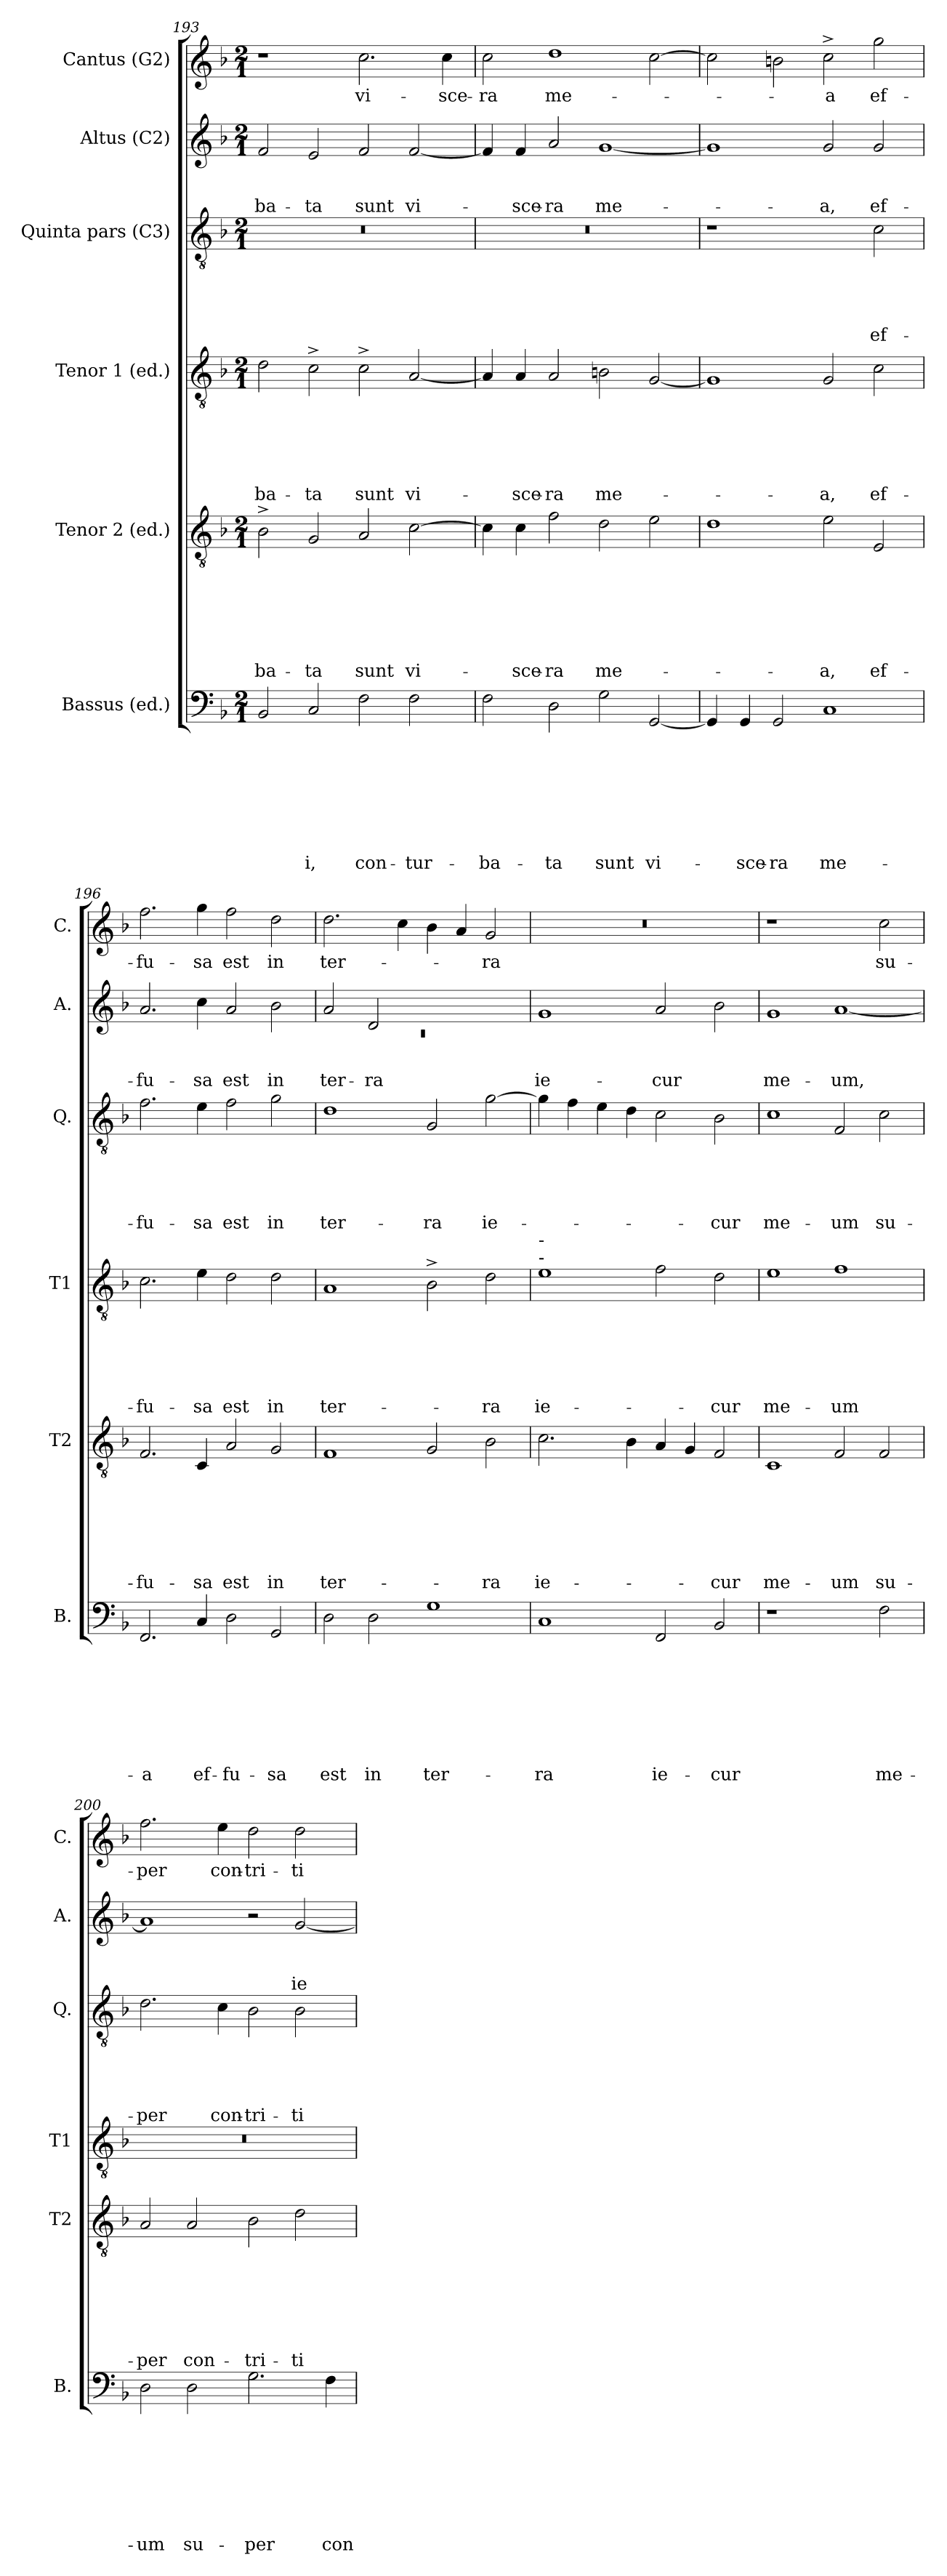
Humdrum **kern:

**kern	**text	**text	**text	**text	**text	**text	**text	**text	**kern	**text	**text	**text	**text	**text	**text	**text	**kern	**text	**text	**text	**text	**text	**text	**kern	**text	**text	**text	**text	**text	**kern	**text	**text	**text	**kern	**text
*part6	*part6	*part6	*part6	*part6	*part6	*part6	*part6	*part6	*part5	*part5	*part5	*part5	*part5	*part5	*part5	*part5	*part4	*part4	*part4	*part4	*part4	*part4	*part4	*part3	*part3	*part3	*part3	*part3	*part3	*part2	*part2	*part2	*part2	*part1	*part1
*staff6	*staff6	*staff6	*staff6	*staff6	*staff6	*staff6	*staff6	*staff6	*staff5	*staff5	*staff5	*staff5	*staff5	*staff5	*staff5	*staff5	*staff4	*staff4	*staff4	*staff4	*staff4	*staff4	*staff4	*staff3	*staff3	*staff3	*staff3	*staff3	*staff3	*staff2	*staff2	*staff2	*staff2	*staff1	*staff1
*I"Bassus (ed.)	*	*	*	*	*	*	*	*	*I"Tenor 2 (ed.)	*	*	*	*	*	*	*	*I"Tenor 1 (ed.)	*	*	*	*	*	*	*I"Quinta pars (C3)	*	*	*	*	*	*I"Altus (C2)	*	*	*	*I"Cantus (G2)	*
*I'B.	*	*	*	*	*	*	*	*	*I'T2	*	*	*	*	*	*	*	*I'T1	*	*	*	*	*	*	*I'Q.	*	*	*	*	*	*I'A.	*	*	*	*I'C.	*
!!LO:LB:g=z
*clefF4	*	*	*	*	*	*	*	*	*clefGv2	*	*	*	*	*	*	*	*clefGv2	*	*	*	*	*	*	*clefGv2	*	*	*	*	*	*clefG2	*	*	*	*clefG2	*
*k[b-]	*	*	*	*	*	*	*	*	*k[b-]	*	*	*	*	*	*	*	*k[b-]	*	*	*	*	*	*	*k[b-]	*	*	*	*	*	*k[b-]	*	*	*	*k[b-]	*
*F:	*	*	*	*	*	*	*	*	*F:	*	*	*	*	*	*	*	*F:	*	*	*	*	*	*	*F:	*	*	*	*	*	*F:	*	*	*	*F:	*
*M2/1	*	*	*	*	*	*	*	*	*M2/1	*	*	*	*	*	*	*	*M2/1	*	*	*	*	*	*	*M2/1	*	*	*	*	*	*M2/1	*	*	*	*M2/1	*
=193	=193	=193	=193	=193	=193	=193	=193	=193	=193	=193	=193	=193	=193	=193	=193	=193	=193	=193	=193	=193	=193	=193	=193	=193	=193	=193	=193	=193	=193	=193	=193	=193	=193	=193	=193
!	!	!	!	!	!	!	!	!	!	!	!	!	!	!	!	!LO:LY:b	!	!	!	!	!	!	!LO:LY:b	!	!	!	!	!	!	!	!	!	!LO:LY:b	!	!
2BB-/	.	.	.	.	.	.	.	.	2B-^>\	.	.	.	.	.	.	-ba-	2d\	.	.	.	.	.	ba-	0r	.	.	.	.	.	2f/	.	.	-ba-	1r	.
!	!	!	!	!	!	!	!	!LO:LY:b	!	!	!	!	!	!	!	!LO:LY:b	!	!	!	!	!	!	!LO:LY:b	!	!	!	!	!	!	!	!	!	!LO:LY:b	!	!
2C/	.	.	.	.	.	.	.	-i,	2G/	.	.	.	.	.	.	-ta	2c^>\	.	.	.	.	.	-ta	.	.	.	.	.	.	2e/	.	.	-ta	.	.
!	!	!	!	!	!	!	!	!LO:LY:b	!	!	!	!	!	!	!	!LO:LY:b	!	!	!	!	!	!	!LO:LY:b	!	!	!	!	!	!	!	!	!	!LO:LY:b	!	!LO:LY:b
2F\	.	.	.	.	.	.	.	con-	2A/	.	.	.	.	.	.	sunt	2c^>\	.	.	.	.	.	sunt	.	.	.	.	.	.	2f/	.	.	sunt	2.cc\	vi-
!	!	!	!	!	!	!	!	!LO:LY:b	!	!	!	!	!	!	!	!LO:LY:b	!	!	!	!	!	!	!LO:LY:b	!	!	!	!	!	!	!	!	!	!LO:LY:b	!	!
2F\	.	.	.	.	.	.	.	-tur-	[>2c\	.	.	.	.	.	.	vi-	[<2A/	.	.	.	.	.	vi-	.	.	.	.	.	.	[<2f/	.	.	vi-	.	.
!	!	!	!	!	!	!	!	!	!	!	!	!	!	!	!	!	!	!	!	!	!	!	!	!	!	!	!	!	!	!	!	!	!	!	!LO:LY:b
.	.	.	.	.	.	.	.	.	.	.	.	.	.	.	.	.	.	.	.	.	.	.	.	.	.	.	.	.	.	.	.	.	.	4cc\	-sce-
=194	=194	=194	=194	=194	=194	=194	=194	=194	=194	=194	=194	=194	=194	=194	=194	=194	=194	=194	=194	=194	=194	=194	=194	=194	=194	=194	=194	=194	=194	=194	=194	=194	=194	=194	=194
!	!	!	!	!	!	!	!	!LO:LY:b	!	!	!	!	!	!	!	!	!	!	!	!	!	!	!	!	!	!	!	!	!	!	!	!	!	!	!LO:LY:b
2F\	.	.	.	.	.	.	.	-ba-	4c\]	.	.	.	.	.	.	.	4A/]	.	.	.	.	.	.	0r	.	.	.	.	.	4f/]	.	.	.	2cc\	-ra
!	!	!	!	!	!	!	!	!	!	!	!	!	!	!	!	!LO:LY:b	!	!	!	!	!	!	!LO:LY:b	!	!	!	!	!	!	!	!	!	!LO:LY:b	!	!
.	.	.	.	.	.	.	.	.	4c\	.	.	.	.	.	.	-sce-	4A/	.	.	.	.	.	-sce-	.	.	.	.	.	.	4f/	.	.	-sce-	.	.
!	!	!	!	!	!	!	!	!LO:LY:b	!	!	!	!	!	!	!	!LO:LY:b:rj	!	!	!	!	!	!	!LO:LY:b	!	!	!	!	!	!	!	!	!	!LO:LY:b:rj	!	!LO:LY:b
2D\	.	.	.	.	.	.	.	-ta	2f\	.	.	.	.	.	.	-ra	2A/	.	.	.	.	.	-ra	.	.	.	.	.	.	2a/	.	.	-ra	1dd	me-
!	!	!	!	!	!	!	!	!LO:LY:b	!	!	!	!	!	!	!	!LO:LY:b	!	!	!	!	!	!	!LO:LY:b	!	!	!	!	!	!	!	!	!	!LO:LY:b	!	!
2G\	.	.	.	.	.	.	.	sunt	2d\	.	.	.	.	.	.	me-	2Bn\	.	.	.	.	.	me-	.	.	.	.	.	.	[<1g	.	.	me-	.	.
!	!	!	!	!	!	!	!	!LO:LY:b	!	!	!	!	!	!	!	!	!	!	!	!	!	!	!	!	!	!	!	!	!	!	!	!	!	!	!
[<2GG/	.	.	.	.	.	.	.	vi-	2e\	.	.	.	.	.	.	.	[<2G/	.	.	.	.	.	.	.	.	.	.	.	.	.	.	.	.	[>2cc\	.
=195	=195	=195	=195	=195	=195	=195	=195	=195	=195	=195	=195	=195	=195	=195	=195	=195	=195	=195	=195	=195	=195	=195	=195	=195	=195	=195	=195	=195	=195	=195	=195	=195	=195	=195	=195
4GG/]	.	.	.	.	.	.	.	.	1d	.	.	.	.	.	.	.	1G]	.	.	.	.	.	.	1r	.	.	.	.	.	1g]	.	.	.	2cc\]	.
!	!	!	!	!	!	!	!	!LO:LY:b	!	!	!	!	!	!	!	!	!	!	!	!	!	!	!	!	!	!	!	!	!	!	!	!	!	!	!
4GG/	.	.	.	.	.	.	.	-sce-	.	.	.	.	.	.	.	.	.	.	.	.	.	.	.	.	.	.	.	.	.	.	.	.	.	.	.
!	!	!	!	!	!	!	!	!LO:LY:b:rj	!	!	!	!	!	!	!	!	!	!	!	!	!	!	!	!	!	!	!	!	!	!	!	!	!	!	!
2GG/	.	.	.	.	.	.	.	-ra	.	.	.	.	.	.	.	.	.	.	.	.	.	.	.	.	.	.	.	.	.	.	.	.	.	2bn\	.
!	!	!	!	!	!	!	!	!LO:LY:b	!	!	!	!	!	!	!	!LO:LY:b	!	!	!	!	!	!	!LO:LY:b	!	!	!	!	!	!	!	!	!	!LO:LY:b	!	!LO:LY:b
1C	.	.	.	.	.	.	.	me-	2e\	.	.	.	.	.	.	-a,	2G/	.	.	.	.	.	-a,	2ryy	.	.	.	.	.	2g/	.	.	-a,	2cc^>\	-a
!	!	!	!	!	!	!	!	!	!	!	!	!	!	!	!	!LO:LY:b	!	!	!	!	!	!	!LO:LY:b	!	!	!	!	!	!LO:LY:b	!	!	!	!LO:LY:b	!	!LO:LY:b
.	.	.	.	.	.	.	.	.	2E/	.	.	.	.	.	.	ef-	2c\	.	.	.	.	.	ef-	2c\	.	.	.	.	ef-	2g/	.	.	ef-	2gg\	ef-
=196	=196	=196	=196	=196	=196	=196	=196	=196	=196	=196	=196	=196	=196	=196	=196	=196	=196	=196	=196	=196	=196	=196	=196	=196	=196	=196	=196	=196	=196	=196	=196	=196	=196	=196	=196
!	!	!	!	!	!	!	!	!LO:LY:b	!	!	!	!	!	!	!	!LO:LY:b	!	!	!	!	!	!	!LO:LY:b	!	!	!	!	!	!LO:LY:b	!	!	!	!LO:LY:b	!	!LO:LY:b
2.FF/	.	.	.	.	.	.	.	-a	2.F/	.	.	.	.	.	.	-fu-	2.c\	.	.	.	.	.	-fu-	2.f\	.	.	.	.	-fu-	2.a/	.	.	-fu-	2.ff\	-fu-
!	!	!	!	!	!	!	!	!LO:LY:b	!	!	!	!	!	!	!	!LO:LY:b	!	!	!	!	!	!	!LO:LY:b	!	!	!	!	!	!LO:LY:b	!	!	!	!LO:LY:b	!	!LO:LY:b
4C/	.	.	.	.	.	.	.	ef-	4C/	.	.	.	.	.	.	-sa	4e\	.	.	.	.	.	-sa	4e\	.	.	.	.	-sa	4cc\	.	.	-sa	4gg\	-sa
!	!	!	!	!	!	!	!	!LO:LY:b	!	!	!	!	!	!	!	!LO:LY:b	!	!	!	!	!	!	!LO:LY:b	!	!	!	!	!	!LO:LY:b	!	!	!	!LO:LY:b	!	!LO:LY:b
2D\	.	.	.	.	.	.	.	-fu-	2A/	.	.	.	.	.	.	est	2d\	.	.	.	.	.	est	2f\	.	.	.	.	est	2a/	.	.	est	2ff\	est
!	!	!	!	!	!	!	!	!LO:LY:b	!	!	!	!	!	!	!	!LO:LY:b	!	!	!	!	!	!	!LO:LY:b	!	!	!	!	!	!LO:LY:b	!	!	!	!LO:LY:b	!	!LO:LY:b
2GG/	.	.	.	.	.	.	.	-sa	2G/	.	.	.	.	.	.	in	2d\	.	.	.	.	.	in	2g\	.	.	.	.	in	2b-\	.	.	in	2dd\	in
=197	=197	=197	=197	=197	=197	=197	=197	=197	=197	=197	=197	=197	=197	=197	=197	=197	=197	=197	=197	=197	=197	=197	=197	=197	=197	=197	=197	=197	=197	=197	=197	=197	=197	=197	=197
*	*	*	*	*	*	*	*	*	*	*	*	*	*	*	*	*	*	*	*	*	*	*	*	*	*	*	*	*	*	*^	*	*	*	*	*
!	!	!	!	!	!	!	!	!LO:LY:b	!	!	!	!	!	!	!	!LO:LY:b	!	!	!	!	!	!	!LO:LY:b	!	!	!	!	!	!LO:LY:b	!	!LO:N:vis=1	!	!	!LO:LY:b	!	!LO:LY:b
2D\	.	.	.	.	.	.	.	est	1F	.	.	.	.	.	.	ter-	1A	.	.	.	.	.	ter-	1d	.	.	.	.	ter-	2a/	0rc	.	.	ter-	2.dd\	ter-
!	!	!	!	!	!	!	!	!LO:LY:b	!	!	!	!	!	!	!	!	!	!	!	!	!	!	!	!	!	!	!	!	!	!	!	!	!	!LO:LY:b	!	!
2D\	.	.	.	.	.	.	.	in	.	.	.	.	.	.	.	.	.	.	.	.	.	.	.	.	.	.	.	.	.	2d/	.	.	.	-ra	.	.
.	.	.	.	.	.	.	.	.	.	.	.	.	.	.	.	.	.	.	.	.	.	.	.	.	.	.	.	.	.	.	.	.	.	.	4cc\	.
!	!	!	!	!	!	!	!	!LO:LY:b	!	!	!	!	!	!	!	!	!	!	!	!	!	!	!	!	!	!	!	!	!LO:LY:b	!	!	!	!	!	!	!
1G	.	.	.	.	.	.	.	ter-	2G/	.	.	.	.	.	.	.	2B-^>\	.	.	.	.	.	.	2G/	.	.	.	.	-ra	1ryy	.	.	.	.	4b-\	.
.	.	.	.	.	.	.	.	.	.	.	.	.	.	.	.	.	.	.	.	.	.	.	.	.	.	.	.	.	.	.	.	.	.	.	4a/	.
!	!	!	!	!	!	!	!	!	!	!	!	!	!	!	!	!LO:LY:b	!	!	!	!	!	!	!LO:LY:b	!	!	!	!	!	!LO:LY:b	!	!	!	!	!	!	!LO:LY:b
.	.	.	.	.	.	.	.	.	2B-\	.	.	.	.	.	.	-ra	2d\	.	.	.	.	.	-ra	[<2g\	.	.	.	.	ie-	.	.	.	.	.	2g/	-ra
*	*	*	*	*	*	*	*	*	*	*	*	*	*	*	*	*	*	*	*	*	*	*	*	*	*	*	*	*	*	*v	*v	*	*	*	*	*
!!LO:LB:g=z
=198	=198	=198	=198	=198	=198	=198	=198	=198	=198	=198	=198	=198	=198	=198	=198	=198	=198	=198	=198	=198	=198	=198	=198	=198	=198	=198	=198	=198	=198	=198	=198	=198	=198	=198	=198
!	!	!	!	!	!	!	!	!	!	!	!	!	!	!	!	!	!LO:TX:a:t=-	!	!	!	!	!	!	!	!	!	!	!	!	!	!	!	!	!	!
!	!	!	!	!	!	!	!	!	!	!	!	!	!	!	!	!	!LO:TX:a:t=-	!	!	!	!	!	!	!	!	!	!	!	!	!	!	!	!	!	!
!	!	!	!	!	!	!	!	!LO:LY:b	!	!	!	!	!	!	!	!LO:LY:b	!	!	!	!	!	!	!LO:LY:b	!	!	!	!	!	!	!	!	!	!LO:LY:b	!	!
1C	.	.	.	.	.	.	.	-ra	2.c\	.	.	.	.	.	.	ie-	1e	.	.	.	.	.	ie-	4g\]	.	.	.	.	.	1g	.	.	ie-	0r	.
.	.	.	.	.	.	.	.	.	.	.	.	.	.	.	.	.	.	.	.	.	.	.	.	4f\	.	.	.	.	.	.	.	.	.	.	.
.	.	.	.	.	.	.	.	.	.	.	.	.	.	.	.	.	.	.	.	.	.	.	.	4e\	.	.	.	.	.	.	.	.	.	.	.
.	.	.	.	.	.	.	.	.	4B-\	.	.	.	.	.	.	.	.	.	.	.	.	.	.	4d\	.	.	.	.	.	.	.	.	.	.	.
!	!	!	!	!	!	!	!	!LO:LY:b	!	!	!	!	!	!	!	!	!	!	!	!	!	!	!	!	!	!	!	!	!	!	!	!	!LO:LY:b	!	!
2FF/	.	.	.	.	.	.	.	ie-	4A/	.	.	.	.	.	.	.	2f\	.	.	.	.	.	.	2c\	.	.	.	.	.	2a/	.	.	-cur	.	.
.	.	.	.	.	.	.	.	.	4G/	.	.	.	.	.	.	.	.	.	.	.	.	.	.	.	.	.	.	.	.	.	.	.	.	.	.
!	!	!	!	!	!	!	!	!LO:LY:b	!	!	!	!	!	!	!	!LO:LY:b	!	!	!	!	!	!	!LO:LY:b	!	!	!	!	!	!LO:LY:b	!	!	!	!	!	!
2BB-/	.	.	.	.	.	.	.	-cur	2F/	.	.	.	.	.	.	-cur	2d\	.	.	.	.	.	-cur	2B-\	.	.	.	.	-cur	2b-\	.	.	.	.	.
=199	=199	=199	=199	=199	=199	=199	=199	=199	=199	=199	=199	=199	=199	=199	=199	=199	=199	=199	=199	=199	=199	=199	=199	=199	=199	=199	=199	=199	=199	=199	=199	=199	=199	=199	=199
!	!	!	!	!	!	!	!	!	!	!	!	!	!	!	!	!LO:LY:b	!	!	!	!	!	!	!LO:LY:b	!	!	!	!	!	!LO:LY:b	!	!	!	!LO:LY:b	!	!
1r	.	.	.	.	.	.	.	.	1C	.	.	.	.	.	.	me-	1e	.	.	.	.	.	me-	1c	.	.	.	.	me-	1g	.	.	me-	1r	.
!	!	!	!	!	!	!	!	!	!	!	!	!	!	!	!	!LO:LY:b	!	!	!	!	!	!	!LO:LY:b	!	!	!	!	!	!LO:LY:b	!	!	!	!LO:LY:b	!	!
2ryy	.	.	.	.	.	.	.	.	2F/	.	.	.	.	.	.	-um	1f	.	.	.	.	.	-um	2F/	.	.	.	.	-um	[<1a	.	.	-um,	2ryy	.
!	!	!	!	!	!	!	!	!LO:LY:b	!	!	!	!	!	!	!	!LO:LY:b	!	!	!	!	!	!	!	!	!	!	!	!	!LO:LY:b	!	!	!	!	!	!LO:LY:b
2F\	.	.	.	.	.	.	.	me-	2F/	.	.	.	.	.	.	su-	.	.	.	.	.	.	.	2c\	.	.	.	.	su-	.	.	.	.	2cc\	su-
=200	=200	=200	=200	=200	=200	=200	=200	=200	=200	=200	=200	=200	=200	=200	=200	=200	=200	=200	=200	=200	=200	=200	=200	=200	=200	=200	=200	=200	=200	=200	=200	=200	=200	=200	=200
!	!	!	!	!	!	!	!	!LO:LY:b	!	!	!	!	!	!	!	!LO:LY:b	!	!	!	!	!	!	!	!	!	!	!	!	!LO:LY:b	!	!	!	!	!	!LO:LY:b
2D\	.	.	.	.	.	.	.	-um	2A/	.	.	.	.	.	.	-per	0r	.	.	.	.	.	.	2.d\	.	.	.	.	-per	1a]	.	.	.	2.ff\	-per
!	!	!	!	!	!	!	!	!LO:LY:b	!	!	!	!	!	!	!	!LO:LY:b	!	!	!	!	!	!	!	!	!	!	!	!	!	!	!	!	!	!	!
2D\	.	.	.	.	.	.	.	su-	2A/	.	.	.	.	.	.	con-	.	.	.	.	.	.	.	.	.	.	.	.	.	.	.	.	.	.	.
!	!	!	!	!	!	!	!	!	!	!	!	!	!	!	!	!	!	!	!	!	!	!	!	!	!	!	!	!	!LO:LY:b	!	!	!	!	!	!LO:LY:b
.	.	.	.	.	.	.	.	.	.	.	.	.	.	.	.	.	.	.	.	.	.	.	.	4c\	.	.	.	.	con-	.	.	.	.	4ee\	con-
!	!	!	!	!	!	!	!	!LO:LY:b	!	!	!	!	!	!	!	!LO:LY:b	!	!	!	!	!	!	!	!	!	!	!	!	!LO:LY:b:rj	!	!	!	!	!	!LO:LY:b:rj
2.G\	.	.	.	.	.	.	.	-per	2B-\	.	.	.	.	.	.	-tri-	.	.	.	.	.	.	.	2B-\	.	.	.	.	-tri-	2r	.	.	.	2dd\	-tri-
!	!	!	!	!	!	!	!	!	!	!	!	!	!	!	!	!LO:LY:b	!	!	!	!	!	!	!	!	!	!	!	!	!LO:LY:b	!	!	!	!LO:LY:b	!	!LO:LY:b
.	.	.	.	.	.	.	.	.	2d\	.	.	.	.	.	.	-ti-	.	.	.	.	.	.	.	2B-\	.	.	.	.	-ti-	[<2g/	.	.	ie-	2dd\	-ti-
!	!	!	!	!	!	!	!	!LO:LY:b	!	!	!	!	!	!	!	!	!	!	!	!	!	!	!	!	!	!	!	!	!	!	!	!	!	!	!
4F\	.	.	.	.	.	.	.	con-	.	.	.	.	.	.	.	.	.	.	.	.	.	.	.	.	.	.	.	.	.	.	.	.	.	.	.
=	=	=	=	=	=	=	=	=	=	=	=	=	=	=	=	=	=	=	=	=	=	=	=	=	=	=	=	=	=	=	=	=	=	=	=
*-	*-	*-	*-	*-	*-	*-	*-	*-	*-	*-	*-	*-	*-	*-	*-	*-	*-	*-	*-	*-	*-	*-	*-	*-	*-	*-	*-	*-	*-	*-	*-	*-	*-	*-	*-
